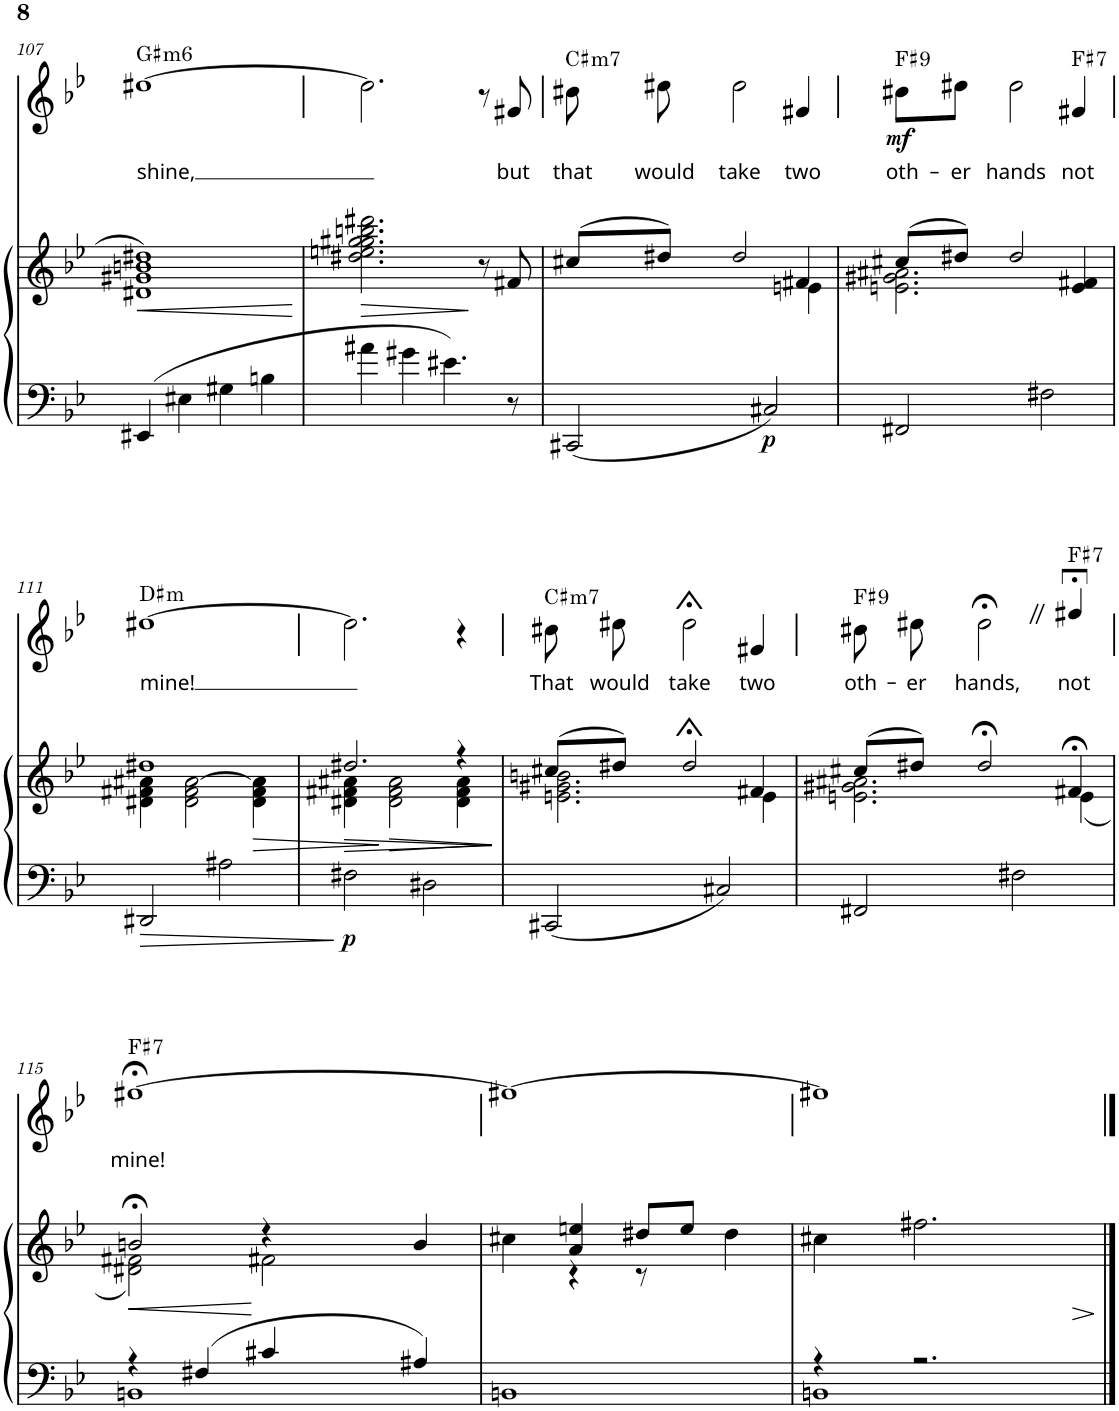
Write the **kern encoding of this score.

**kern	**kern	**dynam	**kern	**text	**dynam	**harte
*part2	*part2	*part2	*part1	*part1	*part1	*part1
*staff3	*staff2	*staff2/3	*staff1	*staff1	*staff1	*
*I"Piano	*	*	*I"Voice	*	*	*
*I'Pno	*	*	*I'V	*	*	*
!!LO:PB:g=z
*clefF4	*clefG2	*	*clefG2	*	*	*
*k[b-e-]	*k[b-e-]	*	*k[b-e-]	*	*	*
*M2/2	*M2/2	*	*M2/2	*	*	*
*met(c|)	*met(c|)	*	*met(c|)	*	*	*
=107	=107	=107	=107	=107	=107	=107
!	!	!LO:HP:b	!	!LO:LY:b	!	!LO:H:kt=m6
*	*^	*	*	*	*	*
4EE#X/	1g#X 1bn 1dd#X	1d#X	<	[>1dd#X	shine,	.	G#:min6
4E#X\	.	.	.	.	.	.	.
4G#X\	.	.	.	.	.	.	.
4Bn\	.	.	.	.	.	.	.
*	*v	*v	*	*	*	*	*
.	.	[	.	.	.	.
=108	=108	=108	=108	=108	=108	=108
!	!	!LO:HP:b	!	!	!	!
4a#X\	2.dd#X\ 2.een\ 2.gg#X\ 2.gg#\ 2.bbn\ 2.ddd#X\	>	2.dd#\]	.	.	.
4g#X\	.	.	.	.	.	.
4.e#X\	.	.	.	.	.	.
.	8r	]	8r	.	.	.
!	!	!	!	!LO:LY:b	!	!
8r	8f#X/	.	8f#X/	but	.	.
=109	=109	=109	=109	=109	=109	=109
*	*^	*	*	*	*	*
!	!	!	!	!	!LO:LY:b	!	!LO:H:kt=m7
2CC#X/	(>8cc#X/L	2.ryy	.	8cc#X\	that	.	C#:min7
!	!	!	!	!	!LO:LY:b	!	!
.	8dd#X/J)	.	.	8dd#X\	would	.	.
!	!	!	!	!	!LO:LY:b	!	!
.	2dd#/	.	.	2dd#\	take	.	.
!	!	!	!LO:DY:b=2	!	!	!	!
2C#X/	.	.	p	.	.	.	.
!	!	!	!	!	!LO:LY:b	!	!
.	4f#X/	4en\	.	4f#X/	two	.	.
=110	=110	=110	=110	=110	=110	=110	=110
!	!	!	!	!	!LO:LY:b	!LO:DY:b	!LO:H:kt=9
2FF#X/	(>8cc#X/L	2.en\ 2.g#X\ 2.a#X\	.	8cc#X\L	oth-	mf	F#:9
!	!	!	!	!	!LO:LY:b	!	!
.	8dd#X/J)	.	.	8dd#X\J	-er	.	.
!	!	!	!	!	!LO:LY:b	!	!
.	2dd#/	.	.	2dd#\	hands	.	.
2F#X\	.	.	.	.	.	.	.
!	!	!	!	!	!LO:LY:b	!	!LO:H:kt=7
.	4e/ 4f#X/	4ryy	.	4f#X/	not	.	F#:7
!!LO:LB:g=z
=111	=111	=111	=111	=111	=111	=111	=111
!	!	!	!LO:HP:b=2	!	!LO:LY:b	!	!LO:H:kt=m
2DD#X/	1dd#X	4d#X\ 4f#X\ 4a#X\	>	[1dd#X	mine!	.	D#:min
.	.	2d#\ 2f#\ [>2a#\	.	.	.	.	.
2A#X\	.	.	.	.	.	.	.
!	!	!	!LO:HP:b	!	!	!	!
.	.	4d#\ 4f#\ 4a#\]	>	.	.	.	.
=112	=112	=112	=112	=112	=112	=112	=112
!	!	!	!LO:HP:b	!	!	!	!
!	!	!	!LO:DY:n=1:b=2	!	!	!	!
2F#X\	2.dd#X/	4d#X\ 4f#X\ 4a#X\	> p	2.dd#\]	.	.	.
.	.	2d#\ 2f#\ 2a#\	]	.	.	.	.
2D#X\	.	.	.	.	.	.	.
.	4r	4d#\ 4f#\ 4a#\	.	4r	.	.	.
*	*v	*v	*	*	*	*	*
.	.	] ]	.	.	.	.
=113	=113	=113	=113	=113	=113	=113
*	*^	*	*	*	*	*
!	!	!	!	!	!LO:LY:b	!	!LO:H:kt=m7
2CC#X/	(>8cc#X/L	2.en\ 2.g#X\ 2.bn\	.	8cc#X\	That	.	C#:min7
!	!	!	!	!	!LO:LY:b	!	!
.	8dd#X/J)	.	.	8dd#X\	would	.	.
!	!	!	!	!	!LO:LY:b	!	!
.	2dd#;</	.	.	2dd#;<\	take	.	.
2C#X/	.	.	.	.	.	.	.
!	!	!	!	!	!LO:LY:b	!	!
.	4f#X/	4e\	.	4f#X/	two	.	.
=114	=114	=114	=114	=114	=114	=114	=114
!	!	!	!	!	!LO:LY:b	!	!LO:H:kt=9
2FF#X/	(>8cc#X/L	2.en\ 2.g#X\ 2.a#X\	.	8cc#X\	oth-	.	F#:9
!	!	!	!	!	!LO:LY:b	!	!
.	8dd#X/J)	.	.	8dd#X\	-er	.	.
!	!	!	!	!	!LO:LY:b	!	!
.	2dd#;</	.	.	2dd#;<Z\	hands,	.	.
2F#X\	.	.	.	.	.	.	.
!	!	!	!	!	!LO:LY:b	!	!LO:H:kt=7
.	4f#X;</	(<4e\	.	4ff#X;</	not	.	F#:7
!!LO:LB:g=z
=115	=115	=115	=115	=115	=115	=115	=115
*^	*	*	*	*	*	*	*
!	!	!	!	!LO:HP:b	!	!LO:LY:b	!	!LO:H:kt=7
4r	1BBn	2bn;</	2d#X\ 2f#X\)	<	[1ff#X;<	mine!	.	F#:7
4F#X/	.	.	.	.	.	.	.	.
4c#X/	.	4r	2f#X\	[	.	.	.	.
4A#X/	.	4b/	.	.	.	.	.	.
*v	*v	*	*	*	*	*	*	*
=116	=116	=116	=116	=116	=116	=116	=116
1BBn	4cc#X\	4ryy	.	1ff#X_	.	.	.
.	4a/ 4een/	4r	.	.	.	.	.
.	8dd#X/L	8r	.	.	.	.	.
.	8ee/J	4.ryy	.	.	.	.	.
.	4dd#\	.	.	.	.	.	.
*	*v	*v	*	*	*	*	*
=117	=117	=117	=117	=117	=117	=117
*^	*	*	*	*	*	*
4r	1BBn	4cc#X\	.	1ff#X]	.	.	.
2.r	.	2.ff#X\	.	.	.	.	.
*v	*v	*	*	*	*	*	*
==	==	==	==	==	==	==
*-	*-	*-	*-	*-	*-	*-
